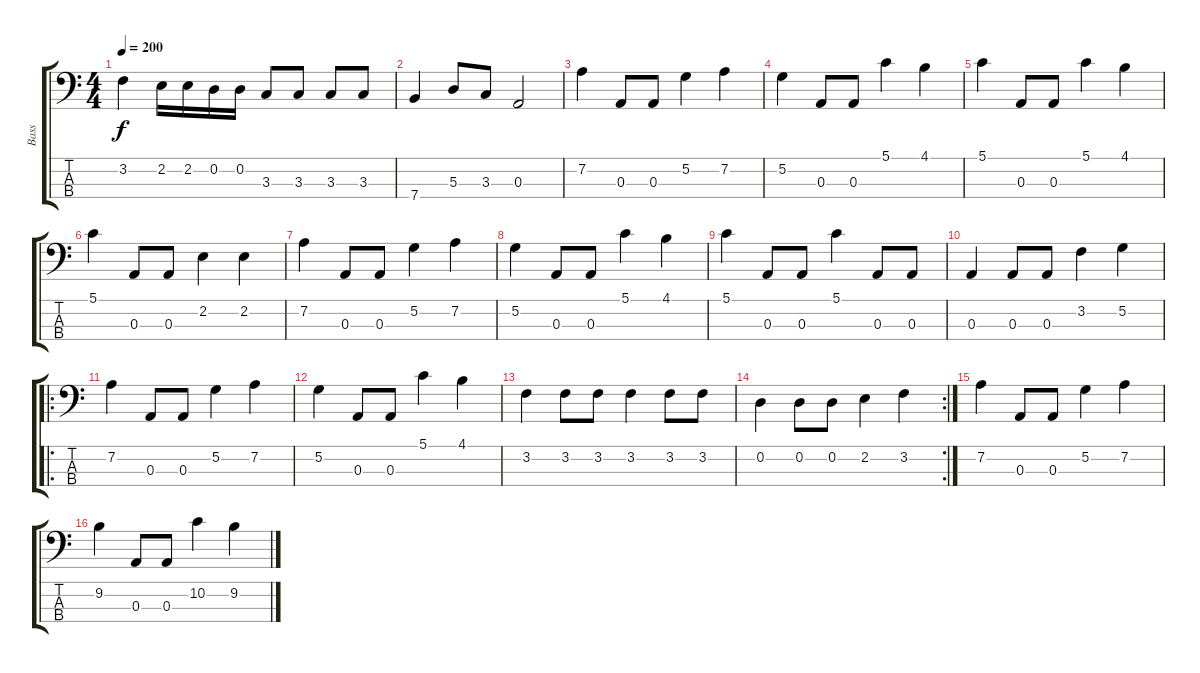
\track ("Bass" "Bass") {instrument electricbasspick}
\staff {score tabs}
\tuning (G2 D2 A1 E1) {hide}
\ts (4 4)
\tempo 200
\clef f4
\ks c
3.2.4{dy f} 2.2.16 2.2.16 0.2.16 0.2.16 3.3.8 3.3.8 3.3.8 3.3.8 |
7.4.4 5.3.8 3.3.8 0.3.2 |
7.2.4 0.3.8 0.3.8 5.2.4 7.2.4 |
5.2.4 0.3.8 0.3.8 5.1.4 4.1.4 |
5.1.4 0.3.8 0.3.8 5.1.4 4.1.4 |
5.1.4 0.3.8 0.3.8 2.2.4 2.2.4 |
7.2.4 0.3.8 0.3.8 5.2.4 7.2.4 |
5.2.4 0.3.8 0.3.8 5.1.4 4.1.4 |
5.1.4 0.3.8 0.3.8 5.1.4 0.3.8 0.3.8 |
0.3.4 0.3.8 0.3.8 3.2.4 5.2.4 |
\ro
7.2.4 0.3.8 0.3.8 5.2.4 7.2.4 |
5.2.4 0.3.8 0.3.8 5.1.4 4.1.4 |
3.2.4 3.2.8 3.2.8 3.2.4 3.2.8 3.2.8 |
\rc 2
0.2.4 0.2.8 0.2.8 2.2.4 3.2.4 |
7.2.4 0.3.8 0.3.8 5.2.4 7.2.4 |
9.2.4 0.3.8 0.3.8 10.2.4 9.2.4
